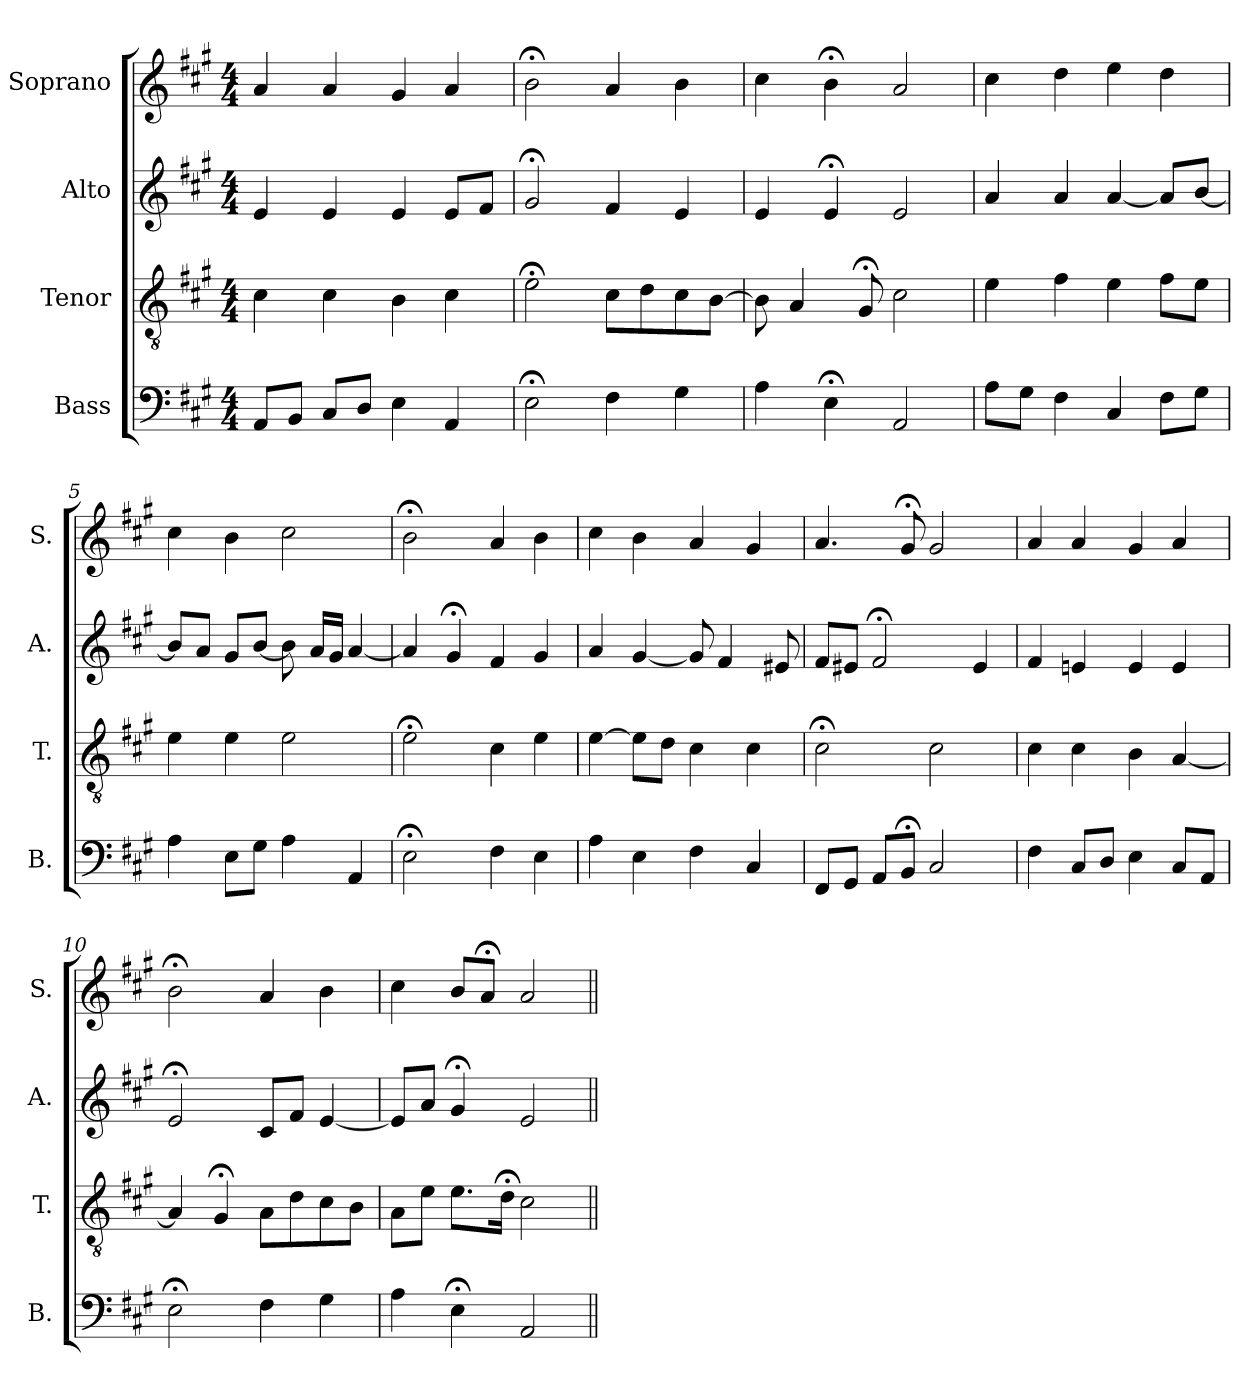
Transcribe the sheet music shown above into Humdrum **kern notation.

**kern	**kern	**kern	**kern
*part4	*part3	*part2	*part1
*staff4	*staff3	*staff2	*staff1
*I"Bass	*I"Tenor	*I"Alto	*I"Soprano
*I'B.	*I'T.	*I'A.	*I'S.
*clefF4	*clefGv2	*clefG2	*clefG2
*	*ITrd7c12	*	*
*k[f#c#g#]	*k[f#c#g#]	*k[f#c#g#]	*k[f#c#g#]
*A:	*A:	*A:	*A:
*M4/4	*M4/4	*M4/4	*M4/4
=1	=1	=1	=1
8AA/L	4C#\	4e/	4a/
8BB/J	.	.	.
8C#/L	4C#\	4e/	4a/
8D/J	.	.	.
4E\	4BB\	4e/	4g#/
4AA/	4C#\	8e/L	4a/
.	.	8f#/J	.
=2	=2	=2	=2
2E;<\	2E;<\	2g#;</	2b;<\
4F#\	8C#\L	4f#/	4a/
.	8D\	.	.
4G#\	8C#\	4e/	4b\
.	[8BB\J	.	.
=3	=3	=3	=3
4A\	8BB\]	4e/	4cc#\
.	4AA/	.	.
4E;<\	.	4e;</	4b;<\
.	8GG#;</	.	.
2AA/	2C#\	2e/	2a/
=4	=4	=4	=4
8A\L	4E\	4a/	4cc#\
8G#\J	.	.	.
4F#\	4F#\	4a/	4dd\
4C#/	4E\	[4a/	4ee\
8F#\L	8F#\L	8a/L]	4dd\
8G#\J	8E\J	[8b/J	.
!!LO:LB:g=z
=5	=5	=5	=5
4A\	4E\	8b/L]	4cc#\
.	.	8a/J	.
8E\L	4E\	8g#/L	4b\
8G#\J	.	[8b/J	.
4A\	2E\	8b\]	2cc#\
.	.	16a/LL	.
.	.	16g#/JJ	.
4AA/	.	[4a/	.
=6	=6	=6	=6
2E;<\	2E;<\	4a/]	2b;<\
.	.	4g#;</	.
4F#\	4C#\	4f#/	4a/
4E\	4E\	4g#/	4b\
=7	=7	=7	=7
4A\	[4E\	4a/	4cc#\
4E\	8E\L]	[4g#/	4b\
.	8D\J	.	.
4F#\	4C#\	8g#/]	4a/
.	.	4f#/	.
4C#/	4C#\	.	4g#/
.	.	8e#X/	.
!!LO:PB:g=z
=8	=8	=8	=8
8FF#/L	2C#;<\	8f#/L	4.a/
8GG#/J	.	8e#X/J	.
8AA/L	.	2f#;</	.
8BB;</J	.	.	8g#;</
2C#/	2C#\	.	2g#/
.	.	4e#/	.
=9	=9	=9	=9
4F#\	4C#\	4f#/	4a/
8C#/L	4C#\	4en/	4a/
8D/J	.	.	.
4E\	4BB\	4e/	4g#/
8C#/L	[4AA/	4e/	4a/
8AA/J	.	.	.
=10	=10	=10	=10
2E;<\	4AA/]	2e;</	2b;<\
.	4GG#;</	.	.
4F#\	8AA\L	8c#/L	4a/
.	8D\	8f#/J	.
4G#\	8C#\	[4e/	4b\
.	8BB\J	.	.
=11	=11	=11	=11
4A\	8AA\L	8e/L]	4cc#\
.	8E\J	8a/J	.
4E;<\	8.E\L	4g#;</	8b/L
.	.	.	8a;</J
.	16D;<\Jk	.	.
2AA/	2C#\	2e/	2a/
=||	=||	=||	=||
*-	*-	*-	*-
